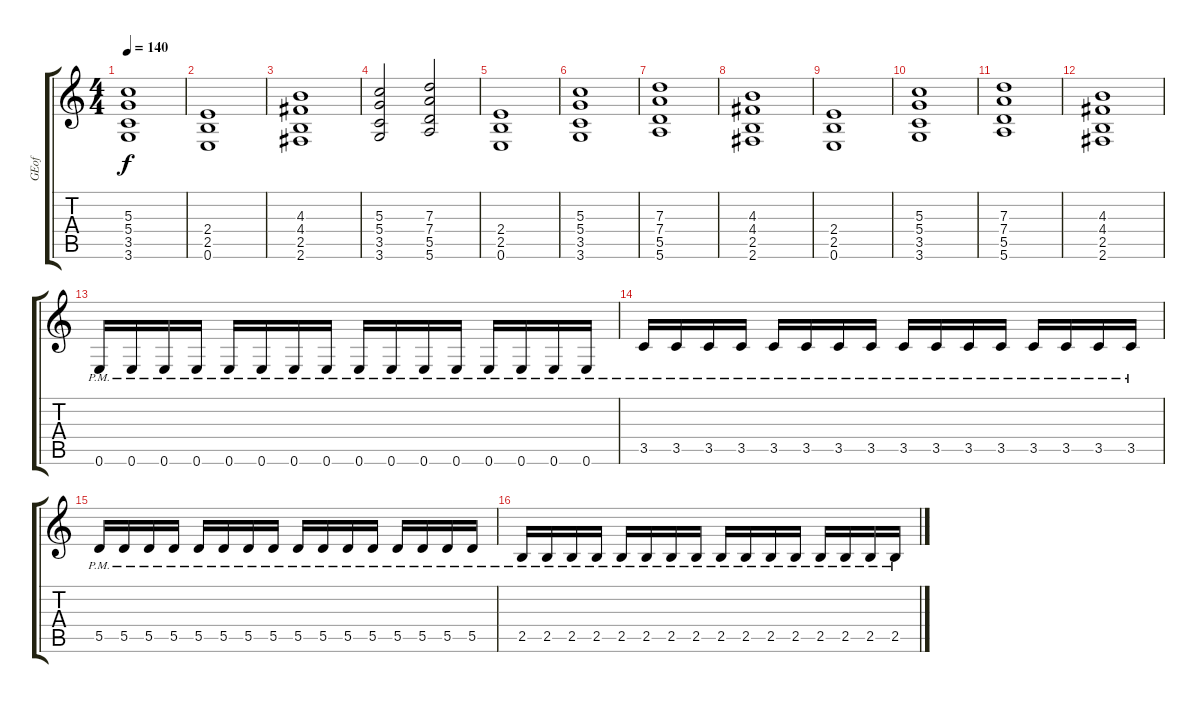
\track ("GEof" "GEof") {instrument distortionguitar}
\staff {score tabs}
\tuning (E4 B3 G3 D3 A2 E2) {hide}
\ts (4 4)
\tempo 140
\clef g2
\ks c
(5.3 5.4 3.5 3.6).1{dy f} |
(2.4 2.5 0.6).1 |
(4.3 4.4 2.5 2.6).1 |
(5.3 5.4 3.5 3.6).2 (7.3 7.4 5.5 5.6).2 |
(2.4 2.5 0.6).1 |
(5.3 5.4 3.5 3.6).1 |
(7.3 7.4 5.5 5.6).1 |
(4.3 4.4 2.5 2.6).1 |
(2.4 2.5 0.6).1 |
(5.3 5.4 3.5 3.6).1 |
(7.3 7.4 5.5 5.6).1 |
(4.3 4.4 2.5 2.6).1 |
0.6{pm}.16 0.6{pm}.16 0.6{pm}.16 0.6{pm}.16 0.6{pm}.16 0.6{pm}.16 0.6{pm}.16 0.6{pm}.16 0.6{pm}.16 0.6{pm}.16 0.6{pm}.16 0.6{pm}.16 0.6{pm}.16 0.6{pm}.16 0.6{pm}.16 0.6{pm}.16 |
3.5{pm}.16 3.5{pm}.16 3.5{pm}.16 3.5{pm}.16 3.5{pm}.16 3.5{pm}.16 3.5{pm}.16 3.5{pm}.16 3.5{pm}.16 3.5{pm}.16 3.5{pm}.16 3.5{pm}.16 3.5{pm}.16 3.5{pm}.16 3.5{pm}.16 3.5{pm}.16 |
5.5{pm}.16 5.5{pm}.16 5.5{pm}.16 5.5{pm}.16 5.5{pm}.16 5.5{pm}.16 5.5{pm}.16 5.5{pm}.16 5.5{pm}.16 5.5{pm}.16 5.5{pm}.16 5.5{pm}.16 5.5{pm}.16 5.5{pm}.16 5.5{pm}.16 5.5{pm}.16 |
2.5{pm}.16 2.5{pm}.16 2.5{pm}.16 2.5{pm}.16 2.5{pm}.16 2.5{pm}.16 2.5{pm}.16 2.5{pm}.16 2.5{pm}.16 2.5{pm}.16 2.5{pm}.16 2.5{pm}.16 2.5{pm}.16 2.5{pm}.16 2.5{pm}.16 2.5{pm}.16
